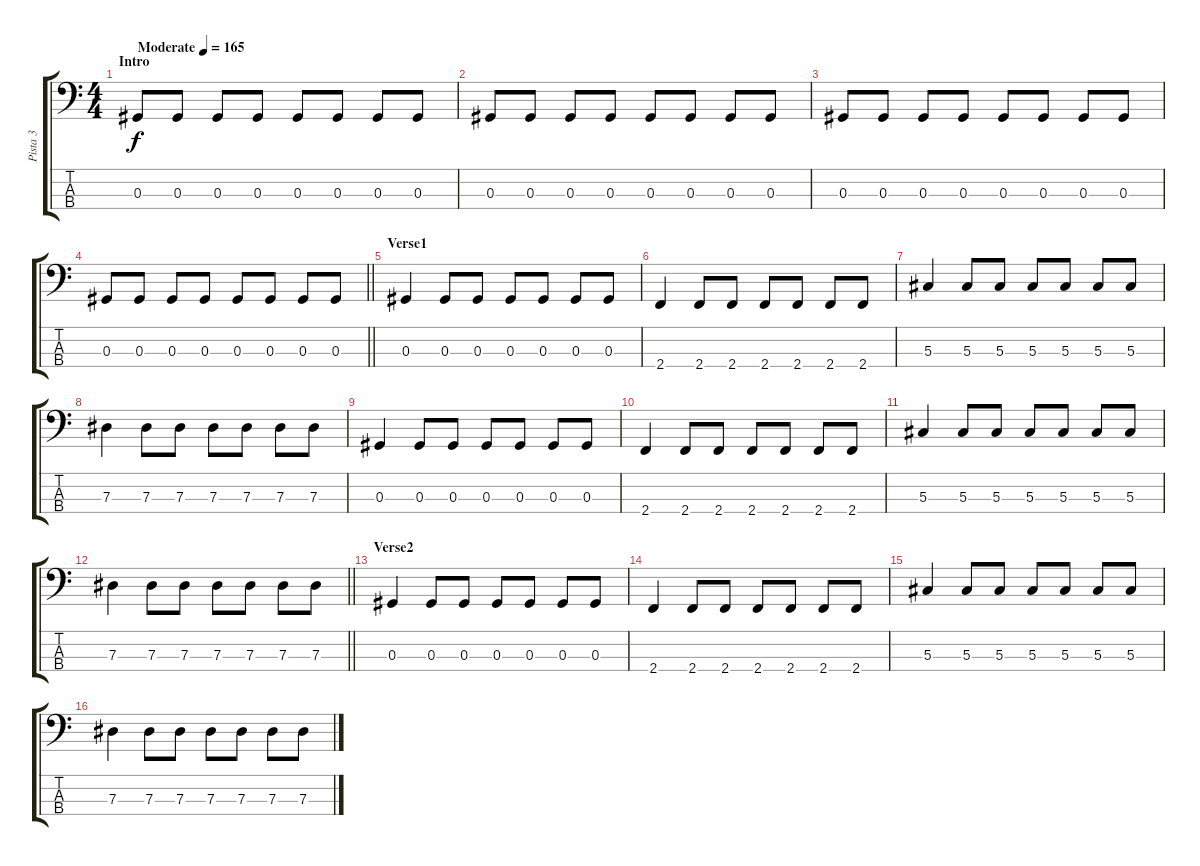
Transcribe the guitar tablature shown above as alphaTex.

\track ("Pista 3" "Pista 3") {instrument electricbassfinger}
\staff {score tabs}
\tuning (Gb2 Db2 Ab1 Eb1) {hide}
\ts (4 4)
\section ("" "Intro")
\tempo (165 "Moderate")
\clef f4
\ks c
0.3.8{dy f instrument electricbassfinger} 0.3.8 0.3.8 0.3.8 0.3.8 0.3.8 0.3.8 0.3.8 |
0.3.8 0.3.8 0.3.8 0.3.8 0.3.8 0.3.8 0.3.8 0.3.8 |
0.3.8 0.3.8 0.3.8 0.3.8 0.3.8 0.3.8 0.3.8 0.3.8 |
\barLineRight lightlight
0.3.8 0.3.8 0.3.8 0.3.8 0.3.8 0.3.8 0.3.8 0.3.8 |
\section ("" "Verse1")
0.3.4 0.3.8 0.3.8 0.3.8 0.3.8 0.3.8 0.3.8 |
2.4.4 2.4.8 2.4.8 2.4.8 2.4.8 2.4.8 2.4.8 |
5.3.4 5.3.8 5.3.8 5.3.8 5.3.8 5.3.8 5.3.8 |
7.3.4 7.3.8 7.3.8 7.3.8 7.3.8 7.3.8 7.3.8 |
0.3.4 0.3.8 0.3.8 0.3.8 0.3.8 0.3.8 0.3.8 |
2.4.4 2.4.8 2.4.8 2.4.8 2.4.8 2.4.8 2.4.8 |
5.3.4 5.3.8 5.3.8 5.3.8 5.3.8 5.3.8 5.3.8 |
\barLineRight lightlight
7.3.4 7.3.8 7.3.8 7.3.8 7.3.8 7.3.8 7.3.8 |
\section ("" "Verse2")
0.3.4 0.3.8 0.3.8 0.3.8 0.3.8 0.3.8 0.3.8 |
2.4.4 2.4.8 2.4.8 2.4.8 2.4.8 2.4.8 2.4.8 |
5.3.4 5.3.8 5.3.8 5.3.8 5.3.8 5.3.8 5.3.8 |
7.3.4 7.3.8 7.3.8 7.3.8 7.3.8 7.3.8 7.3.8
